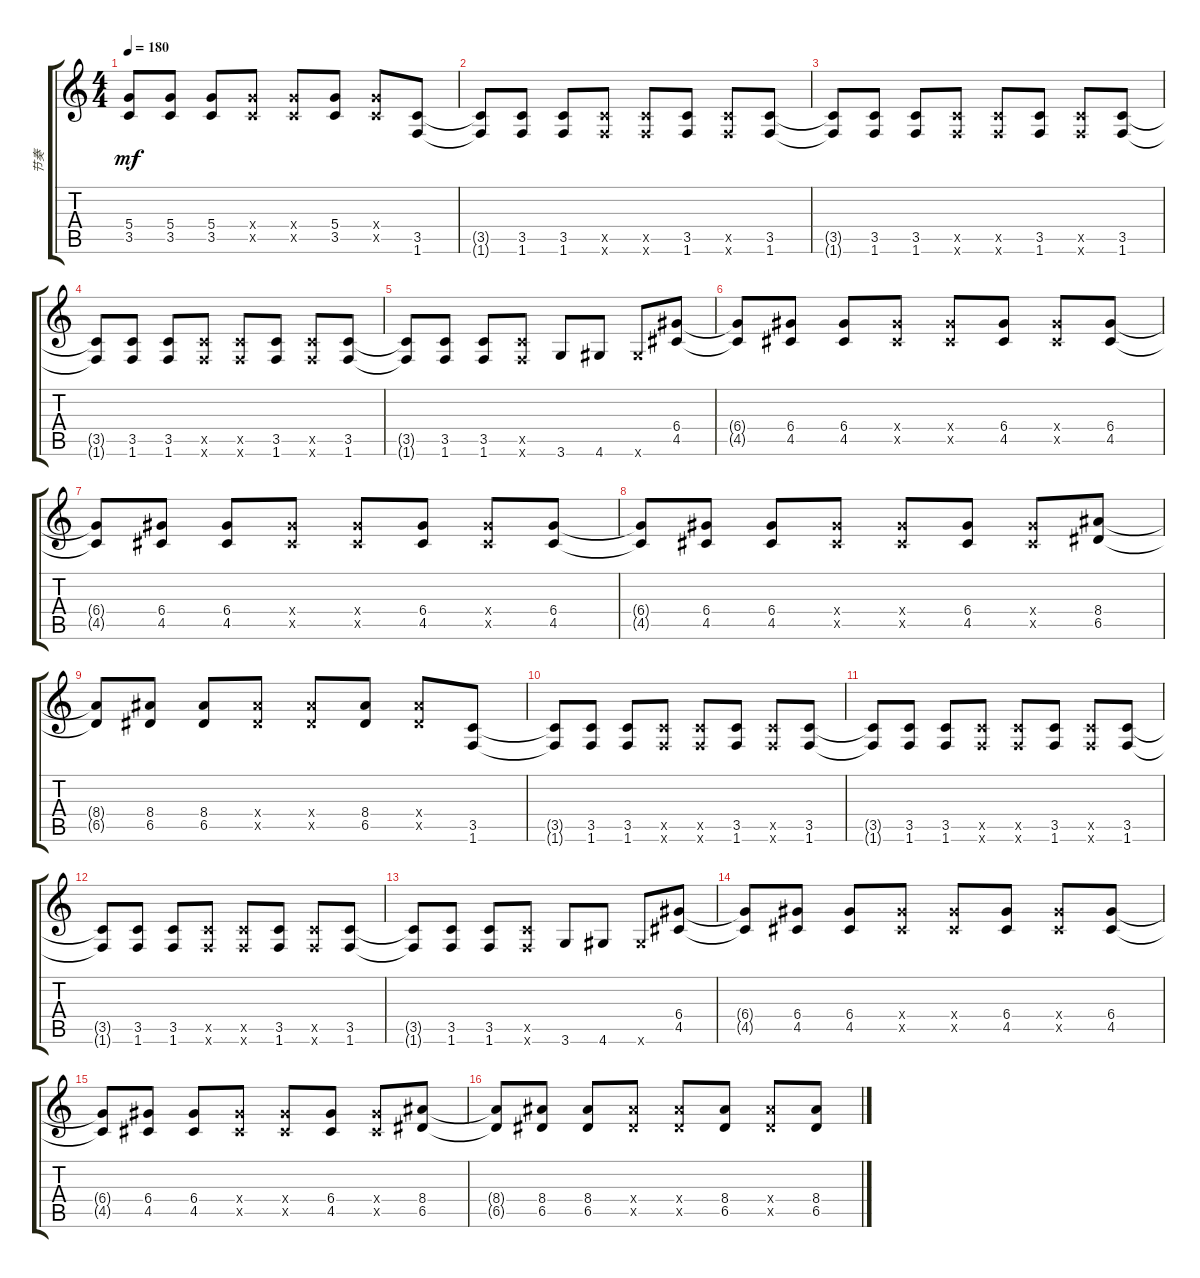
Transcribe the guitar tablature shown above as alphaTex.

\track ("节奏" "节奏") {instrument overdrivenguitar}
\staff {score tabs}
\tuning (E4 B3 G3 D3 A2 E2) {hide}
\ts (4 4)
\tempo 180
\clef g2
\ks c
(5.4{t} 3.5{t}).8{dy mf} (5.4 3.5).8 (5.4 3.5).8 (5.4{x} 3.5{x}).8 (5.4{x} 3.5{x}).8 (5.4 3.5).8 (5.4{x} 3.5{x}).8 (3.5 1.6).8 |
(3.5{t} 1.6{t}).8 (3.5 1.6).8 (3.5 1.6).8 (3.5{x} 1.6{x}).8 (3.5{x} 1.6{x}).8 (3.5 1.6).8 (3.5{x} 1.6{x}).8 (3.5 1.6).8 |
(3.5{t} 1.6{t}).8 (3.5 1.6).8 (3.5 1.6).8 (3.5{x} 1.6{x}).8 (3.5{x} 1.6{x}).8 (3.5 1.6).8 (3.5{x} 1.6{x}).8 (3.5 1.6).8 |
(3.5{t} 1.6{t}).8 (3.5 1.6).8 (3.5 1.6).8 (3.5{x} 1.6{x}).8 (3.5{x} 1.6{x}).8 (3.5 1.6).8 (3.5{x} 1.6{x}).8 (3.5 1.6).8 |
(3.5{t} 1.6{t}).8 (3.5 1.6).8 (3.5 1.6).8 (3.5{x} 1.6{x}).8 3.6.8 4.6.8 4.6{x}.8 (6.4 4.5).8 |
(6.4{t} 4.5{t}).8 (6.4 4.5).8 (6.4 4.5).8 (6.4{x} 4.5{x}).8 (6.4{x} 4.5{x}).8 (6.4 4.5).8 (6.4{x} 4.5{x}).8 (6.4 4.5).8 |
(6.4{t} 4.5{t}).8 (6.4 4.5).8 (6.4 4.5).8 (6.4{x} 4.5{x}).8 (6.4{x} 4.5{x}).8 (6.4 4.5).8 (6.4{x} 4.5{x}).8 (6.4 4.5).8 |
(6.4{t} 4.5{t}).8 (6.4 4.5).8 (6.4 4.5).8 (6.4{x} 4.5{x}).8 (6.4{x} 4.5{x}).8 (6.4 4.5).8 (6.4{x} 4.5{x}).8 (8.4 6.5).8 |
(8.4{t} 6.5{t}).8 (8.4 6.5).8 (8.4 6.5).8 (8.4{x} 6.5{x}).8 (8.4{x} 6.5{x}).8 (8.4 6.5).8 (8.4{x} 6.5{x}).8 (3.5 1.6).8 |
(3.5{t} 1.6{t}).8 (3.5 1.6).8 (3.5 1.6).8 (3.5{x} 1.6{x}).8 (3.5{x} 1.6{x}).8 (3.5 1.6).8 (3.5{x} 1.6{x}).8 (3.5 1.6).8 |
(3.5{t} 1.6{t}).8 (3.5 1.6).8 (3.5 1.6).8 (3.5{x} 1.6{x}).8 (3.5{x} 1.6{x}).8 (3.5 1.6).8 (3.5{x} 1.6{x}).8 (3.5 1.6).8 |
(3.5{t} 1.6{t}).8 (3.5 1.6).8 (3.5 1.6).8 (3.5{x} 1.6{x}).8 (3.5{x} 1.6{x}).8 (3.5 1.6).8 (3.5{x} 1.6{x}).8 (3.5 1.6).8 |
(3.5{t} 1.6{t}).8 (3.5 1.6).8 (3.5 1.6).8 (3.5{x} 1.6{x}).8 3.6.8 4.6.8 4.6{x}.8 (6.4 4.5).8 |
(6.4{t} 4.5{t}).8 (6.4 4.5).8 (6.4 4.5).8 (6.4{x} 4.5{x}).8 (6.4{x} 4.5{x}).8 (6.4 4.5).8 (6.4{x} 4.5{x}).8 (6.4 4.5).8 |
(6.4{t} 4.5{t}).8 (6.4 4.5).8 (6.4 4.5).8 (6.4{x} 4.5{x}).8 (6.4{x} 4.5{x}).8 (6.4 4.5).8 (6.4{x} 4.5{x}).8 (8.4 6.5).8 |
(8.4{t} 6.5{t}).8 (8.4 6.5).8 (8.4 6.5).8 (8.4{x} 6.5{x}).8 (8.4{x} 6.5{x}).8 (8.4 6.5).8 (8.4{x} 6.5{x}).8 (8.4 6.5).8
